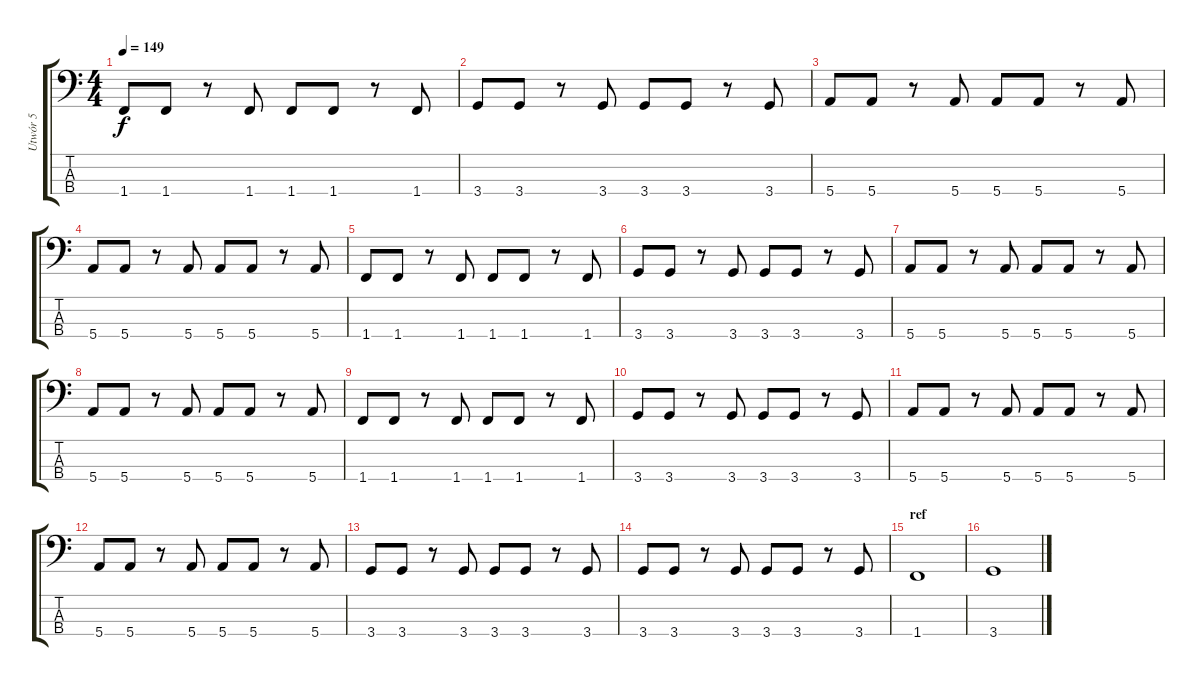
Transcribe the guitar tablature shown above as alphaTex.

\track ("Utwór 5" "Utwór 5") {instrument electricbasspick}
\staff {score tabs}
\tuning (G2 D2 A1 E1) {hide}
\ts (4 4)
\tempo 149
\clef f4
\ks c
1.4.8{dy f} 1.4.8 r.8 1.4.8 1.4.8 1.4.8 r.8 1.4.8 |
3.4.8 3.4.8 r.8 3.4.8 3.4.8 3.4.8 r.8 3.4.8 |
5.4.8 5.4.8 r.8 5.4.8 5.4.8 5.4.8 r.8 5.4.8 |
5.4.8 5.4.8 r.8 5.4.8 5.4.8 5.4.8 r.8 5.4.8 |
1.4.8 1.4.8 r.8 1.4.8 1.4.8 1.4.8 r.8 1.4.8 |
3.4.8 3.4.8 r.8 3.4.8 3.4.8 3.4.8 r.8 3.4.8 |
5.4.8 5.4.8 r.8 5.4.8 5.4.8 5.4.8 r.8 5.4.8 |
5.4.8 5.4.8 r.8 5.4.8 5.4.8 5.4.8 r.8 5.4.8 |
1.4.8 1.4.8 r.8 1.4.8 1.4.8 1.4.8 r.8 1.4.8 |
3.4.8 3.4.8 r.8 3.4.8 3.4.8 3.4.8 r.8 3.4.8 |
5.4.8 5.4.8 r.8 5.4.8 5.4.8 5.4.8 r.8 5.4.8 |
5.4.8 5.4.8 r.8 5.4.8 5.4.8 5.4.8 r.8 5.4.8 |
3.4.8 3.4.8 r.8 3.4.8 3.4.8 3.4.8 r.8 3.4.8 |
3.4.8 3.4.8 r.8 3.4.8 3.4.8 3.4.8 r.8 3.4.8 |
\section ("" "ref")
1.4.1 |
3.4.1
